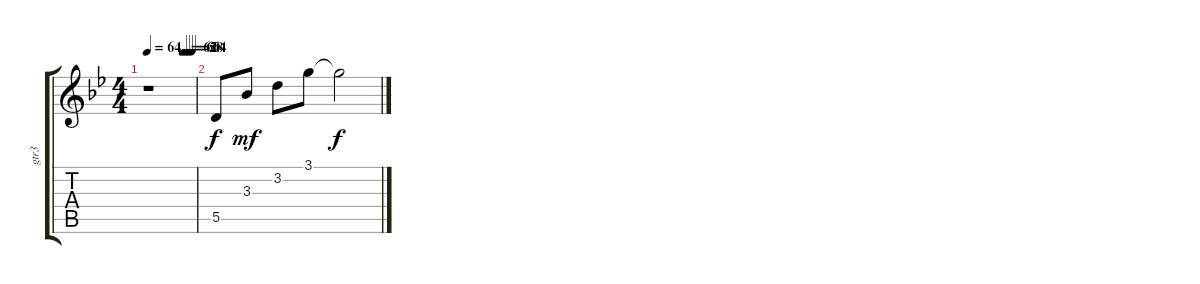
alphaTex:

\track ("gtr3" "gtr3") {instrument acousticguitarsteel}
\staff {score tabs}
\tuning (E4 B3 G3 D3 A2 E2) {hide}
\ts (4 4)
\tempo 64
\tempo (62 0.75)
\tempo (60 0.8125)
\tempo (58 0.875)
\tempo (64 0.9375)
\clef g2
\ks gminor
r.1{dy mf} |
5.5.8{dy f} 3.3.8{dy mf} 3.2.8 3.1.8 3.1{t}.2{dy f}
